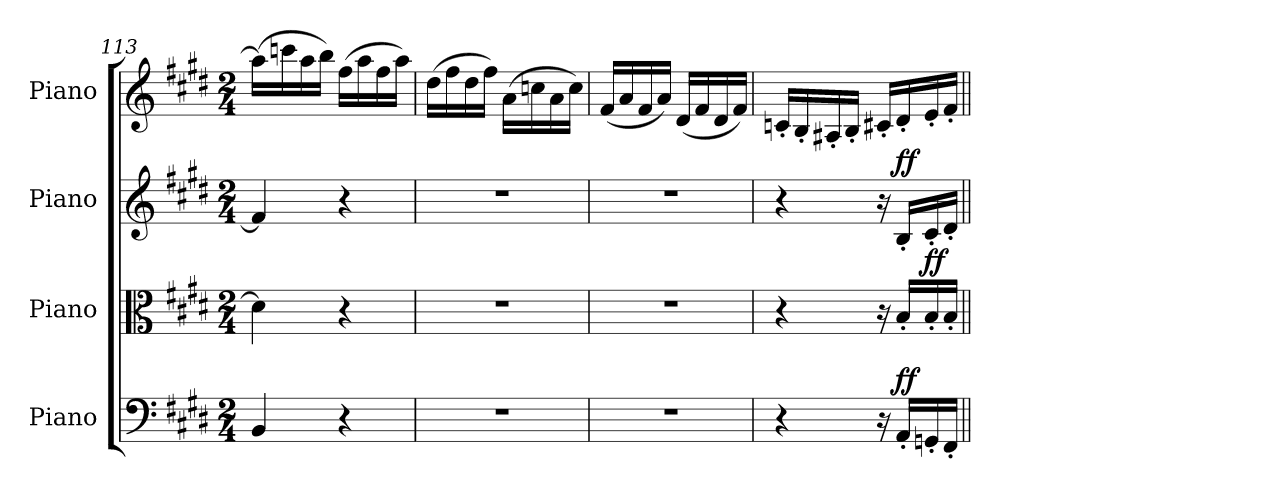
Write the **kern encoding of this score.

**kern	**dynam	**kern	**dynam	**kern	**dynam	**kern	**dynam
*part4	*part4	*part3	*part3	*part2	*part2	*part1	*part1
*staff4	*staff4	*staff3	*staff3	*staff2	*staff2	*staff1	*staff1
*I"Piano	*	*I"Piano	*	*I"Piano	*	*I"Piano	*
*I'Pno	*	*I'Pno	*	*I'Pno	*	*I'Pno	*
*clefF4	*	*clefC3	*	*clefG2	*	*clefG2	*
*k[f#c#g#d#]	*	*k[f#c#g#d#]	*	*k[f#c#g#d#]	*	*k[f#c#g#d#]	*
*M2/4	*	*M2/4	*	*M2/4	*	*M2/4	*
=113	=113	=113	=113	=113	=113	=113	=113
4BB/	.	4d#\]	.	4f#/]	.	(16aa\LL]	.
.	.	.	.	.	.	16cccn\	.
.	.	.	.	.	.	16aa\	.
.	.	.	.	.	.	16bb\JJ)	.
4r	.	4r	.	4r	.	(16ff#\LL	.
.	.	.	.	.	.	16aa\	.
.	.	.	.	.	.	16ff#\	.
.	.	.	.	.	.	16aa\JJ)	.
=114	=114	=114	=114	=114	=114	=114	=114
2r	.	2r	.	2r	.	(16dd#\LL	.
.	.	.	.	.	.	16ff#\	.
.	.	.	.	.	.	16dd#\	.
.	.	.	.	.	.	16ff#\JJ)	.
.	.	.	.	.	.	(16a\LL	.
!	!	!	!	!	!	!	!LO:DY:a
.	.	.	.	.	.	16ccn\	other-dynamics
.	.	.	.	.	.	16a\	.
.	.	.	.	.	.	16cc\JJ)	.
=115	=115	=115	=115	=115	=115	=115	=115
2r	.	2r	.	2r	.	(16f#/LL	.
.	.	.	.	.	.	16a/	.
.	.	.	.	.	.	16f#/	.
.	.	.	.	.	.	16a/JJ)	.
.	.	.	.	.	.	(16d#/LL	.
.	.	.	.	.	.	16f#/	.
.	.	.	.	.	.	16d#/	.
.	.	.	.	.	.	16f#/JJ)	.
=116	=116	=116	=116	=116	=116	=116	=116
4r	.	4r	.	4r	.	16cn'/LL	.
.	.	.	.	.	.	16B'/	.
.	.	.	.	.	.	16A#X'/	.
.	.	.	.	.	.	16B'/JJ	.
16r	.	16r	.	16r	.	16c#X'/LL	.
!	!LO:DY:a	!	!	!	!LO:DY:a	!	!
16AA'/LL	ff	16B'/LL	.	16B'/LL	ff	16d#'/	.
!	!	!	!LO:DY:a	!	!	!	!
16GGn'/	.	16B'/	ff	16c#'/	.	16e'/	.
16FF#'/JJ	.	16B'/JJ	.	16d#'/JJ	.	16f#'/JJ	.
=||	=||	=||	=||	=||	=||	=||	=||
*-	*-	*-	*-	*-	*-	*-	*-
